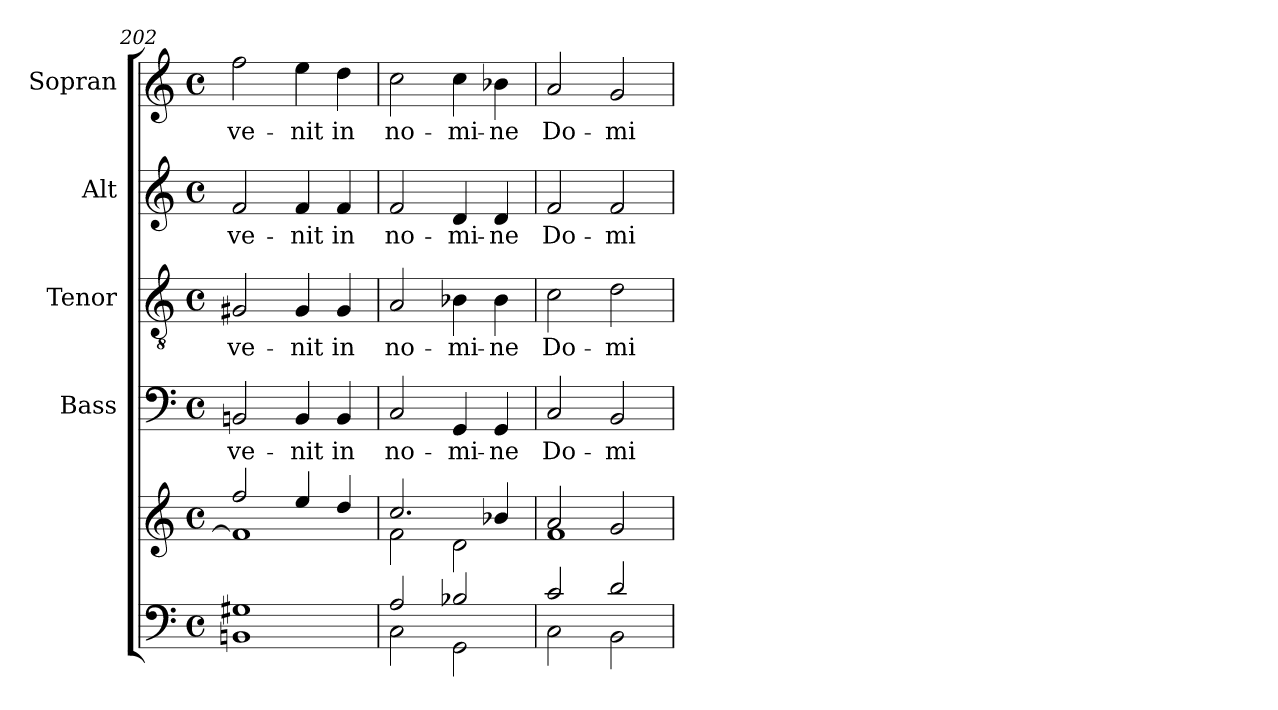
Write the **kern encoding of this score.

**kern	**kern	**kern	**text	**kern	**text	**kern	**text	**kern	**text
*part5	*part5	*part4	*part4	*part3	*part3	*part2	*part2	*part1	*part1
*staff6	*staff5	*staff4	*staff4	*staff3	*staff3	*staff2	*staff2	*staff1	*staff1
*	*	*I"Bass	*	*I"Tenor	*	*I"Alt	*	*I"Sopran	*
*	*	*I'B.	*	*I'T.	*	*I'A.	*	*I'S.	*
*clefF4	*clefG2	*clefF4	*	*clefGv2	*	*clefG2	*	*clefG2	*
*k[]	*k[]	*k[]	*	*k[]	*	*k[]	*	*k[]	*
*C:	*C:	*C:	*	*C:	*	*C:	*	*C:	*
*M4/4	*M4/4	*M4/4	*	*M4/4	*	*M4/4	*	*M4/4	*
*met(c)	*met(c)	*met(c)	*	*met(c)	*	*met(c)	*	*met(c)	*
=202	=202	=202	=202	=202	=202	=202	=202	=202	=202
*^	*^	*	*	*	*	*	*	*	*
!	!	!	!	!	!LO:LY:b	!	!LO:LY:b	!	!LO:LY:b	!	!LO:LY:b
1G#X	1BBn	2ff/	1f]	2BBn/	ve-	2G#X/	ve-	2f/	ve-	2ff\	ve-
!	!	!	!	!	!LO:LY:b	!	!LO:LY:b	!	!LO:LY:b	!	!LO:LY:b
.	.	4ee/	.	4BB/	-nit	4G#/	-nit	4f/	-nit	4ee\	-nit
!	!	!	!	!	!LO:LY:b	!	!LO:LY:b	!	!LO:LY:b	!	!LO:LY:b
.	.	4dd/	.	4BB/	in	4G#/	in	4f/	in	4dd\	in
!!LO:LB:g=z
=203	=203	=203	=203	=203	=203	=203	=203	=203	=203	=203	=203
!	!	!	!	!	!LO:LY:b	!	!LO:LY:b	!	!LO:LY:b	!	!LO:LY:b
2A/	2C\	2.cc/	2f\	2C/	no-	2A/	no-	2f/	no-	2cc\	no-
!	!	!	!	!	!LO:LY:b	!	!LO:LY:b	!	!LO:LY:b	!	!LO:LY:b
2B-X/	2GG\	.	2d\	4GG/	-mi-	4B-X\	-mi-	4d/	-mi-	4cc\	-mi-
!	!	!	!	!	!LO:LY:b	!	!LO:LY:b	!	!LO:LY:b	!	!LO:LY:b
.	.	4b-X/	.	4GG/	-ne	4B-\	-ne	4d/	-ne	4b-X\	-ne
=204	=204	=204	=204	=204	=204	=204	=204	=204	=204	=204	=204
!	!	!	!	!	!LO:LY:b	!	!LO:LY:b	!	!LO:LY:b	!	!LO:LY:b
2c/	2C\	2a/	1f	2C/	Do-	2c\	Do-	2f/	Do-	2a/	Do-
!	!	!	!	!	!LO:LY:b	!	!LO:LY:b	!	!LO:LY:b	!	!LO:LY:b
2d/	2BB\	2g/	.	2BB/	-mi-	2d\	-mi-	2f/	-mi-	2g/	-mi-
*v	*v	*	*	*	*	*	*	*	*	*	*
*	*v	*v	*	*	*	*	*	*	*	*
=	=	=	=	=	=	=	=	=	=
*-	*-	*-	*-	*-	*-	*-	*-	*-	*-
